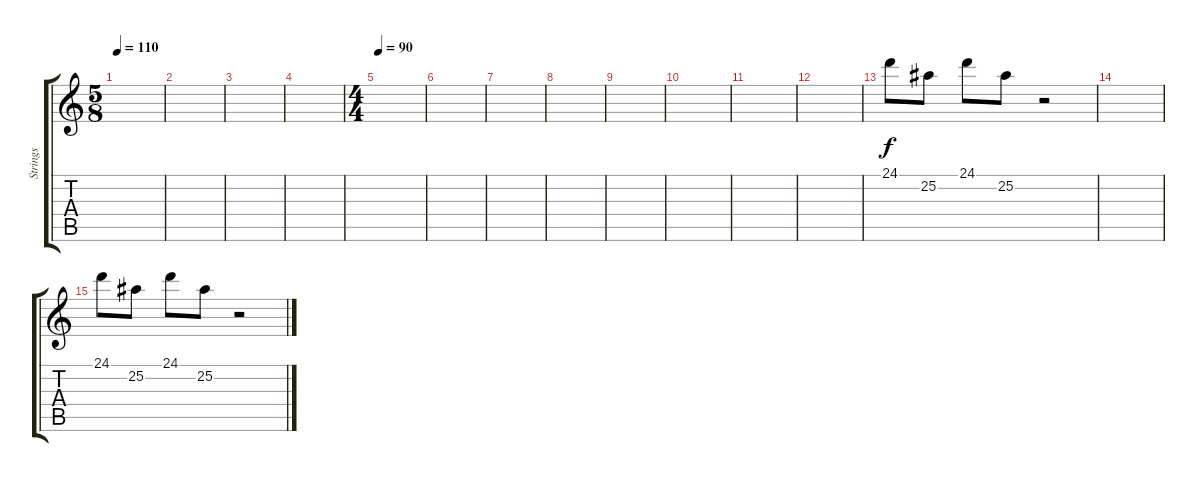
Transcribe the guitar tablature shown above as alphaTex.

\track ("Strings" "Strings") {instrument stringensemble1}
\staff {score tabs}
\tuning (D4 A3 F3 C3 G2 C2) {hide}
\ts (5 8)
\tempo 110
\clef g2
\ks c
|
|
|
|
\ts (4 4)
\tempo 90
|
|
|
|
|
|
|
|
24.1.8{dy f volume 7 instrument violin} 25.2.8 24.1.8 25.2.8 r.2 |
|
24.1.8 25.2.8 24.1.8 25.2.8 r.2
